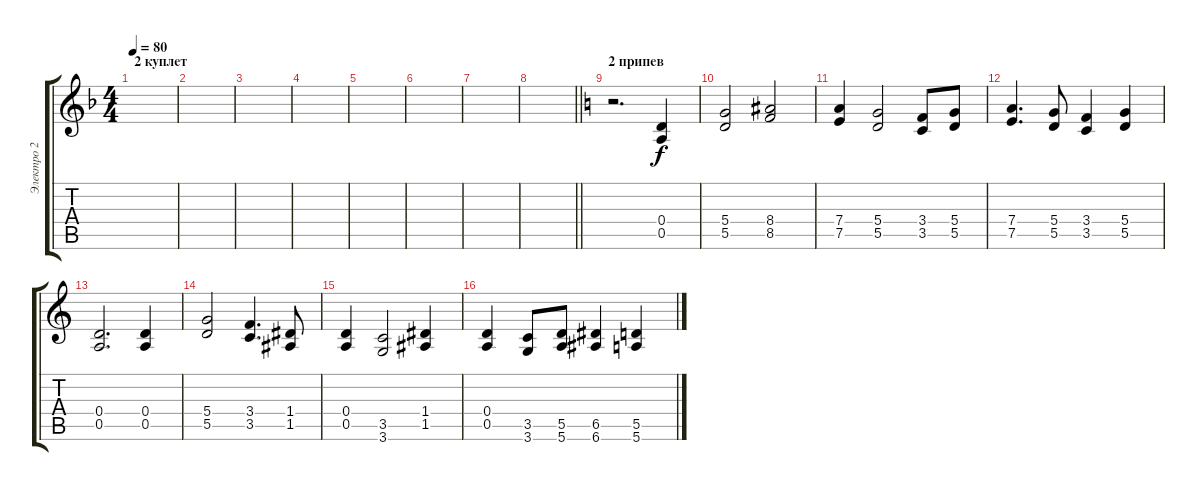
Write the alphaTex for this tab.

\track ("Электро 2" "Электро 2") {instrument overdrivenguitar}
\staff {score tabs}
\tuning (E4 B3 G3 D3 A2 E2) {hide}
\ts (4 4)
\section ("" "2 куплет")
\tempo 80
\clef g2
\ks f
|
|
|
|
|
|
|
\barLineRight lightlight
|
\section ("" "2 припев")
\ks c
r.2{d} (0.4 0.5).4{volume 15} |
(5.4 5.5).2 (8.4 8.5).2 |
(7.4 7.5).4 (5.4 5.5).2 (3.4 3.5).8 (5.4 5.5).8 |
(7.4 7.5).4{d} (5.4 5.5).8 (3.4 3.5).4 (5.4 5.5).4 |
(0.4 0.5).2{d} (0.4 0.5).4 |
(5.4 5.5).2 (3.4 3.5).4{d} (1.4 1.5).8 |
(0.4 0.5).4 (3.5 3.6).2 (1.4 1.5).4 |
(0.4 0.5).4 (3.5 3.6).8 (5.5 5.6).8 (6.5 6.6).4 (5.5 5.6).4
